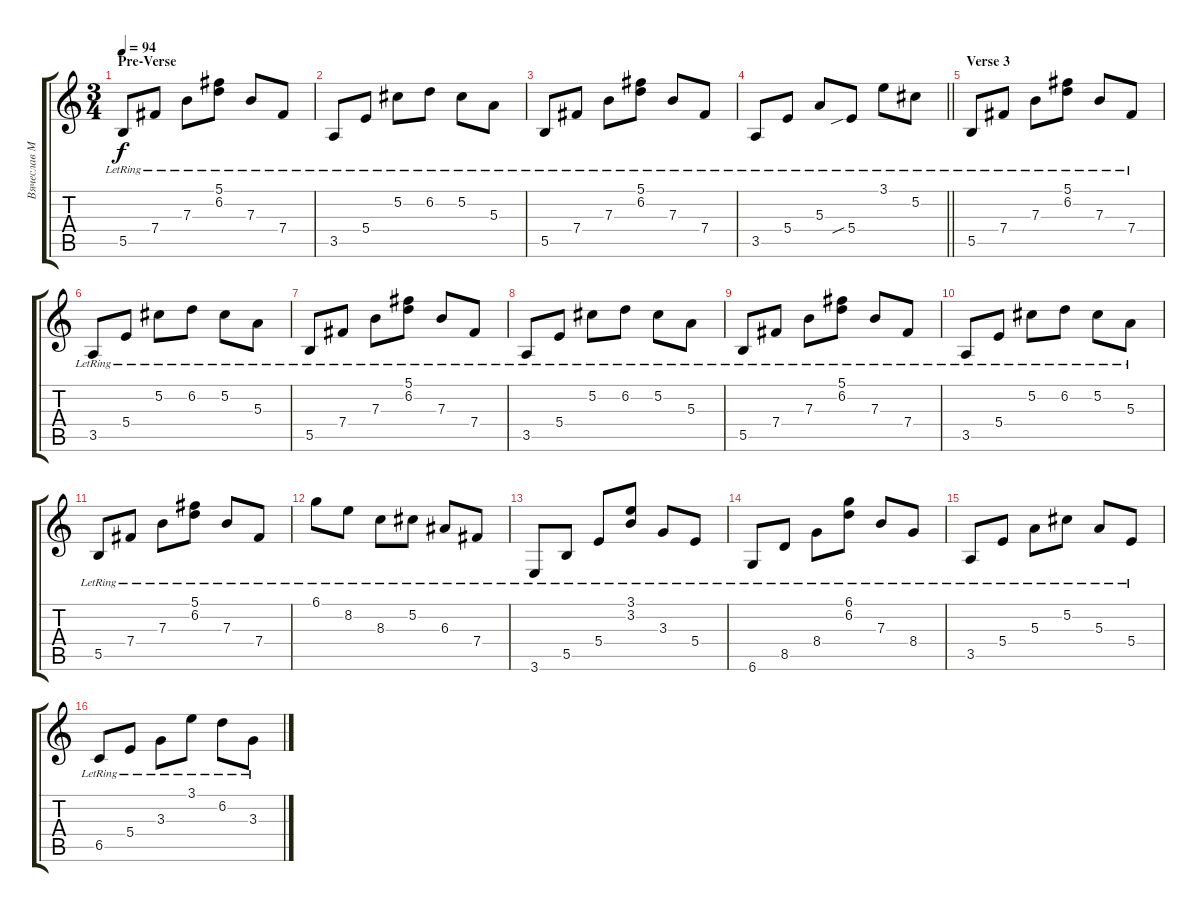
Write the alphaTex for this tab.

\track ("Вячеслав Молчанов" "Вячеслав М") {instrument electricguitarclean}
\staff {score tabs}
\tuning (Db4 Ab3 E3 B2 Gb2 Db2) {hide}
\ts (3 4)
\section ("" "Pre-Verse")
\tempo 94
\clef g2
\ks c
5.5{lr}.8{dy f instrument electricguitarclean} 7.4{lr}.8 7.3{lr}.8 (5.1{lr} 6.2{lr}).8 7.3{lr}.8 7.4{lr}.8 |
3.5{lr}.8 5.4{lr}.8 5.2{lr}.8 6.2{lr}.8 5.2{lr}.8 5.3{lr}.8 |
5.5{lr}.8 7.4{lr}.8 7.3{lr}.8 (5.1{lr} 6.2{lr}).8 7.3{lr}.8 7.4{lr}.8 |
\barLineRight lightlight
3.5{lr}.8 5.4{lr}.8 5.3{lr}.8 5.4{sib lr}.8 3.1{lr}.8 5.2{lr}.8 |
\section ("" "Verse 3")
5.5{lr}.8 7.4{lr}.8 7.3{lr}.8 (5.1{lr} 6.2{lr}).8 7.3{lr}.8 7.4{lr}.8 |
3.5{lr}.8 5.4{lr}.8 5.2{lr}.8 6.2{lr}.8 5.2{lr}.8 5.3{lr}.8 |
5.5{lr}.8 7.4{lr}.8 7.3{lr}.8 (5.1{lr} 6.2{lr}).8 7.3{lr}.8 7.4{lr}.8 |
3.5{lr}.8 5.4{lr}.8 5.2{lr}.8 6.2{lr}.8 5.2{lr}.8 5.3{lr}.8 |
5.5{lr}.8 7.4{lr}.8 7.3{lr}.8 (5.1{lr} 6.2{lr}).8 7.3{lr}.8 7.4{lr}.8 |
3.5{lr}.8 5.4{lr}.8 5.2{lr}.8 6.2{lr}.8 5.2{lr}.8 5.3{lr}.8 |
5.5{lr}.8 7.4{lr}.8 7.3{lr}.8 (5.1{lr} 6.2{lr}).8 7.3{lr}.8 7.4{lr}.8 |
6.1{lr}.8 8.2{lr}.8 8.3{lr}.8 5.2{lr}.8 6.3{lr}.8 7.4{lr}.8 |
3.6{lr}.8 5.5{lr}.8 5.4{lr}.8 (3.1{lr} 3.2{lr}).8 3.3{lr}.8 5.4{lr}.8 |
6.6{lr}.8 8.5{lr}.8 8.4{lr}.8 (6.1{lr} 6.2{lr}).8 7.3{lr}.8 8.4{lr}.8 |
3.5{lr}.8 5.4{lr}.8 5.3{lr}.8 5.2{lr}.8 5.3{lr}.8 5.4{lr}.8 |
6.5{lr}.8 5.4{lr}.8 3.3{lr}.8 3.1{lr}.8 6.2{lr}.8 3.3{lr}.8
